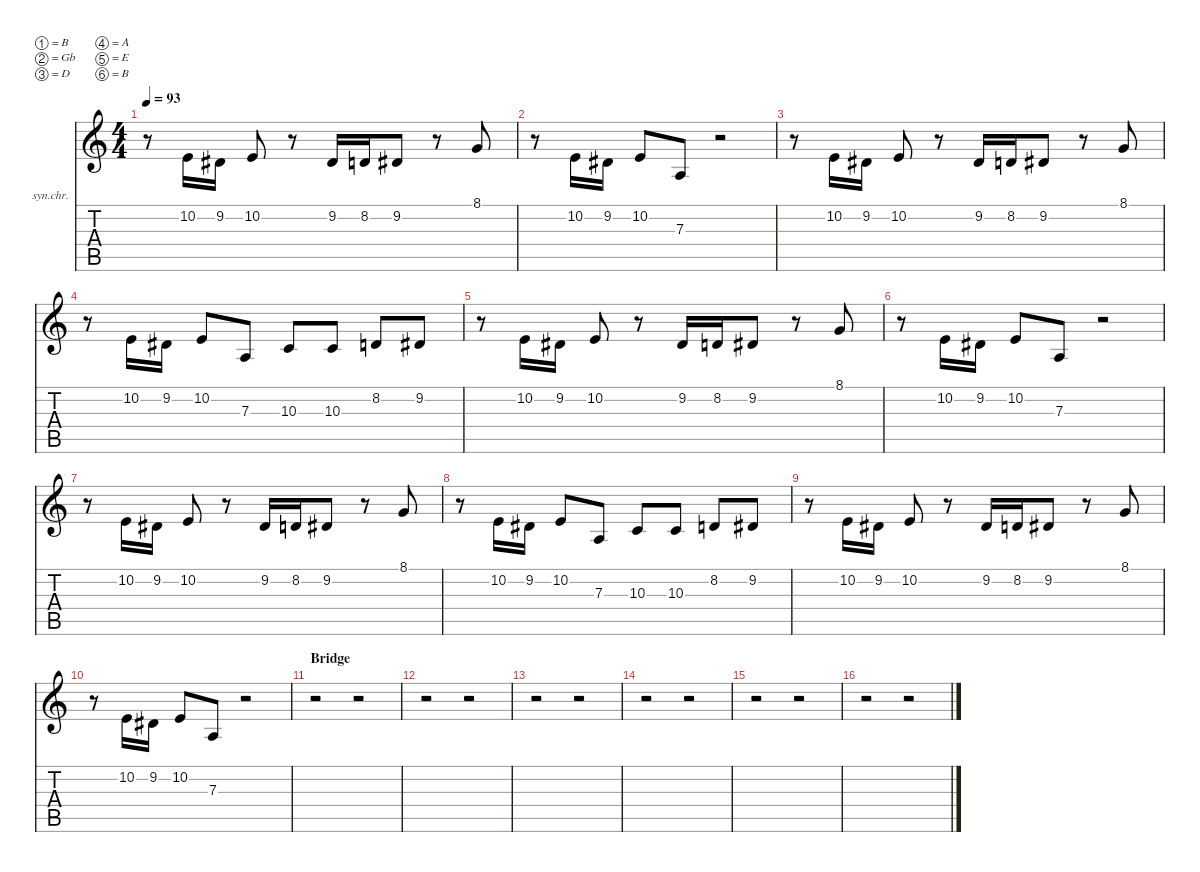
\defaultSystemsLayout 4
\hideDynamics
\bracketExtendMode nobrackets
\firstSystemTrackNameOrientation horizontal
\otherSystemsTrackNameOrientation horizontal
\track ("2nd Vocals" "syn.chr.") {solo instrument synthvoice}
\staff {score tabs}
\tuning (B3 Gb3 D3 A2 E2 B1)
\ts (4 4)
\scale
0.969568
\tempo 93
\accidentals auto
\clef g2
\ottava regular
\simile none
\ks c
r.8{dy f beam Down} 10.2.16{beam Up} 9.2{acc #}.16{beam Up} 10.2.8{beam Up} r.8{beam Up} 9.2{acc #}.16{beam Up} 8.2.16{beam Up} 9.2{acc #}.8{beam Up} r.8{beam Up} 8.1.8{beam Up} |
\scale
0.969568 r.8{beam Down} 10.2.16{beam Up} 9.2{acc #}.16{beam Up} 10.2.8{beam Up} 7.3.8{beam Up} r.2{beam Up} |
\scale
0.969568 r.8{beam Down} 10.2.16{beam Up} 9.2{acc #}.16{beam Up} 10.2.8{beam Up} r.8{beam Up} 9.2{acc #}.16{beam Up} 8.2.16{beam Up} 9.2{acc #}.8{beam Up} r.8{beam Up} 8.1.8{beam Up} |
\scale
1.09524 r.8{beam Down} 10.2.16{beam Up} 9.2{acc #}.16{beam Up} 10.2.8{beam Up} 7.3.8{beam Up} 10.3.8{beam Up} 10.3.8{beam Up} 8.2.8{beam Up} 9.2{acc #}.8{beam Up} |
\scale
0.968253 r.8{beam Down} 10.2.16{beam Up} 9.2{acc #}.16{beam Up} 10.2.8{beam Up} r.8{beam Up} 9.2{acc #}.16{beam Up} 8.2.16{beam Up} 9.2{acc #}.8{beam Up} r.8{beam Up} 8.1.8{beam Up} |
\scale
0.968253 r.8{beam Down} 10.2.16{beam Up} 9.2{acc #}.16{beam Up} 10.2.8{beam Up} 7.3.8{beam Up} r.2{beam Up} |
\scale
0.968253 r.8{beam Down} 10.2.16{beam Up} 9.2{acc #}.16{beam Up} 10.2.8{beam Up} r.8{beam Up} 9.2{acc #}.16{beam Up} 8.2.16{beam Up} 9.2{acc #}.8{beam Up} r.8{beam Up} 8.1.8{beam Up} |
\scale
1.10051 r.8{beam Down} 10.2.16{beam Up} 9.2{acc #}.16{beam Up} 10.2.8{beam Up} 7.3.8{beam Up} 10.3.8{beam Up} 10.3.8{beam Up} 8.2.8{beam Up} 9.2{acc #}.8{beam Up} |
\scale
0.973516 r.8{beam Down} 10.2.16{beam Up} 9.2{acc #}.16{beam Up} 10.2.8{beam Up} r.8{beam Up} 9.2{acc #}.16{beam Up} 8.2.16{beam Up} 9.2{acc #}.8{beam Up} r.8{beam Up} 8.1.8{beam Up} |
\scale
0.973516 r.8{beam Down} 10.2.16{beam Up} 9.2{acc #}.16{beam Up} 10.2.8{beam Up} 7.3.8{beam Up} r.2{beam Up} |
\section ("" "Bridge")
\scale
0.952463 r.2{beam Down} r.2{beam Down} |
\scale
1.11103 r.2{beam Down} r.2{beam Down} |
\scale
0.96299 r.2{beam Down} r.2{beam Down} |
\scale
0.96299 r.2{beam Down} r.2{beam Down} |
\scale
1.10577 r.2{beam Down} r.2{beam Down} |
\scale
0.957726 r.2{beam Down} r.2{beam Down}
